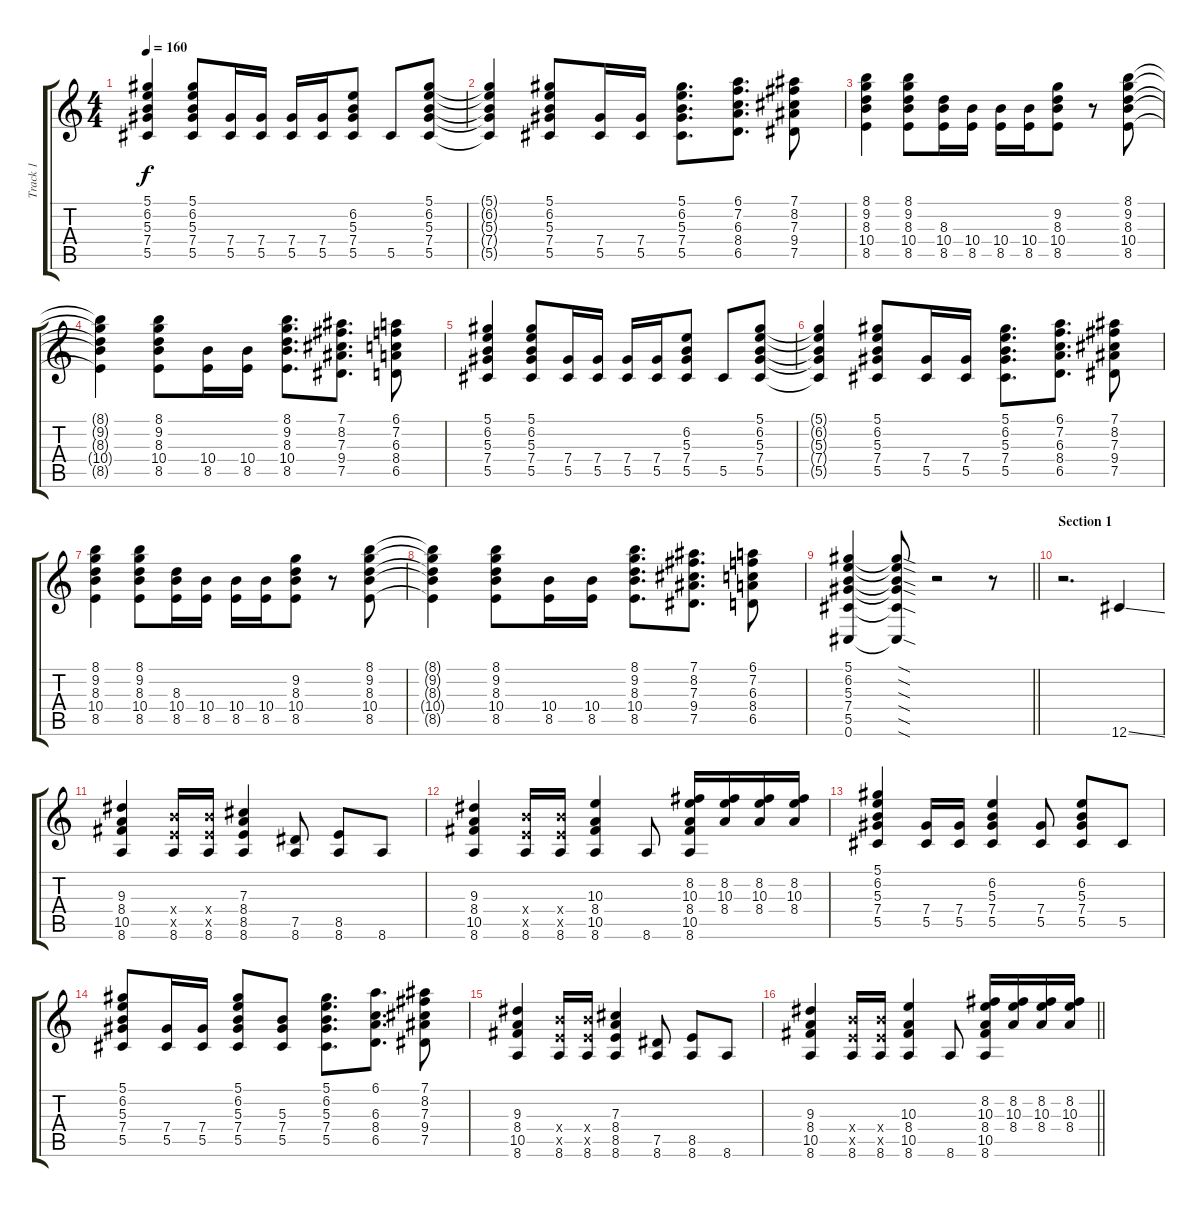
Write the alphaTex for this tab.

\track ("Track 1" "Track 1") {instrument overdrivenguitar}
\staff {score tabs}
\tuning (Eb4 Bb3 Gb3 Db3 Ab2 Db2) {hide}
\ts (4 4)
\tempo 160
\clef g2
\ks c
(5.1 6.2 5.3 7.4 5.5).4{dy f} (5.1 6.2 5.3 7.4 5.5).8 (7.4 5.5).16 (7.4 5.5).16 (7.4 5.5).16 (7.4 5.5).16 (6.2 5.3 7.4 5.5).8 5.5.8 (5.1 6.2 5.3 7.4 5.5).8 |
(5.1{t} 6.2{t} 5.3{t} 7.4{t} 5.5{t}).4 (5.1 6.2 5.3 7.4 5.5).8 (7.4 5.5).16 (7.4 5.5).16 (5.1 6.2 5.3 7.4 5.5).8{d} (6.1 7.2 6.3 8.4 6.5).8{d} (7.1 8.2 7.3 9.4 7.5).8 |
(8.1 9.2 8.3 10.4 8.5).4 (8.1 9.2 8.3 10.4 8.5).8 (8.3 10.4 8.5).16 (10.4 8.5).16 (10.4 8.5).16 (10.4 8.5).16 (9.2 8.3 10.4 8.5).8 r.8 (8.1 9.2 8.3 10.4 8.5).8 |
(8.1{t} 9.2{t} 8.3{t} 10.4{t} 8.5{t}).4 (8.1 9.2 8.3 10.4 8.5).8 (10.4 8.5).16 (10.4 8.5).16 (8.1 9.2 8.3 10.4 8.5).8{d} (7.1 8.2 7.3 9.4 7.5).8{d} (6.1 7.2 6.3 8.4 6.5).8 |
(5.1 6.2 5.3 7.4 5.5).4 (5.1 6.2 5.3 7.4 5.5).8 (7.4 5.5).16 (7.4 5.5).16 (7.4 5.5).16 (7.4 5.5).16 (6.2 5.3 7.4 5.5).8 5.5.8 (5.1 6.2 5.3 7.4 5.5).8 |
(5.1{t} 6.2{t} 5.3{t} 7.4{t} 5.5{t}).4 (5.1 6.2 5.3 7.4 5.5).8 (7.4 5.5).16 (7.4 5.5).16 (5.1 6.2 5.3 7.4 5.5).8{d} (6.1 7.2 6.3 8.4 6.5).8{d} (7.1 8.2 7.3 9.4 7.5).8 |
(8.1 9.2 8.3 10.4 8.5).4 (8.1 9.2 8.3 10.4 8.5).8 (8.3 10.4 8.5).16 (10.4 8.5).16 (10.4 8.5).16 (10.4 8.5).16 (9.2 8.3 10.4 8.5).8 r.8 (8.1 9.2 8.3 10.4 8.5).8 |
(8.1{t} 9.2{t} 8.3{t} 10.4{t} 8.5{t}).4 (8.1 9.2 8.3 10.4 8.5).8 (10.4 8.5).16 (10.4 8.5).16 (8.1 9.2 8.3 10.4 8.5).8{d} (7.1 8.2 7.3 9.4 7.5).8{d} (6.1 7.2 6.3 8.4 6.5).8 |
\barLineRight lightlight
(5.1 6.2 5.3 7.4 5.5 0.6).4 (5.1{sod t} 6.2{sod t} 5.3{sod t} 7.4{sod t} 5.5{sod t} 0.6{sod t}).8 r.2 r.8 |
\section ("" "Section 1")
r.2{d} 12.6{ss}.4{instrument electricguitarclean} |
(9.3 8.4 10.5 8.6).4 (10.4{x} 8.5{x} 8.6).16 (10.4{x} 8.5{x} 8.6).16 (7.3 8.4 8.5 8.6).4 (7.5 8.6).8 (8.5 8.6).8 8.6.8 |
(9.3 8.4 10.5 8.6).4 (10.4{x} 8.5{x} 8.6).16 (10.4{x} 8.5{x} 8.6).16 (10.3 8.4 10.5 8.6).4 8.6.8 (8.2 10.3 8.4 10.5 8.6).16 (8.2 10.3 8.4).16 (8.2 10.3 8.4).16 (8.2 10.3 8.4).16 |
(5.1 6.2 5.3 7.4 5.5).4 (7.4 5.5).16 (7.4 5.5).16 (6.2 5.3 7.4 5.5).4 (7.4 5.5).8 (6.2 5.3 7.4 5.5).8 5.5.8 |
(5.1 6.2 5.3 7.4 5.5).8 (7.4 5.5).16 (7.4 5.5).16 (5.1 6.2 5.3 7.4 5.5).8 (5.3 7.4 5.5).8 (5.1 6.2 5.3 7.4 5.5).8{d} (6.1 6.3 8.4 6.5).8{d} (7.1 8.2 7.3 9.4 7.5).8 |
(9.3 8.4 10.5 8.6).4 (10.4{x} 8.5{x} 8.6).16 (10.4{x} 8.5{x} 8.6).16 (7.3 8.4 8.5 8.6).4 (7.5 8.6).8 (8.5 8.6).8 8.6.8 |
\barLineRight lightlight
(9.3 8.4 10.5 8.6).4 (10.4{x} 8.5{x} 8.6).16 (10.4{x} 8.5{x} 8.6).16 (10.3 8.4 10.5 8.6).4 8.6.8 (8.2 10.3 8.4 10.5 8.6).16 (8.2 10.3 8.4).16 (8.2 10.3 8.4).16 (8.2 10.3 8.4).16
